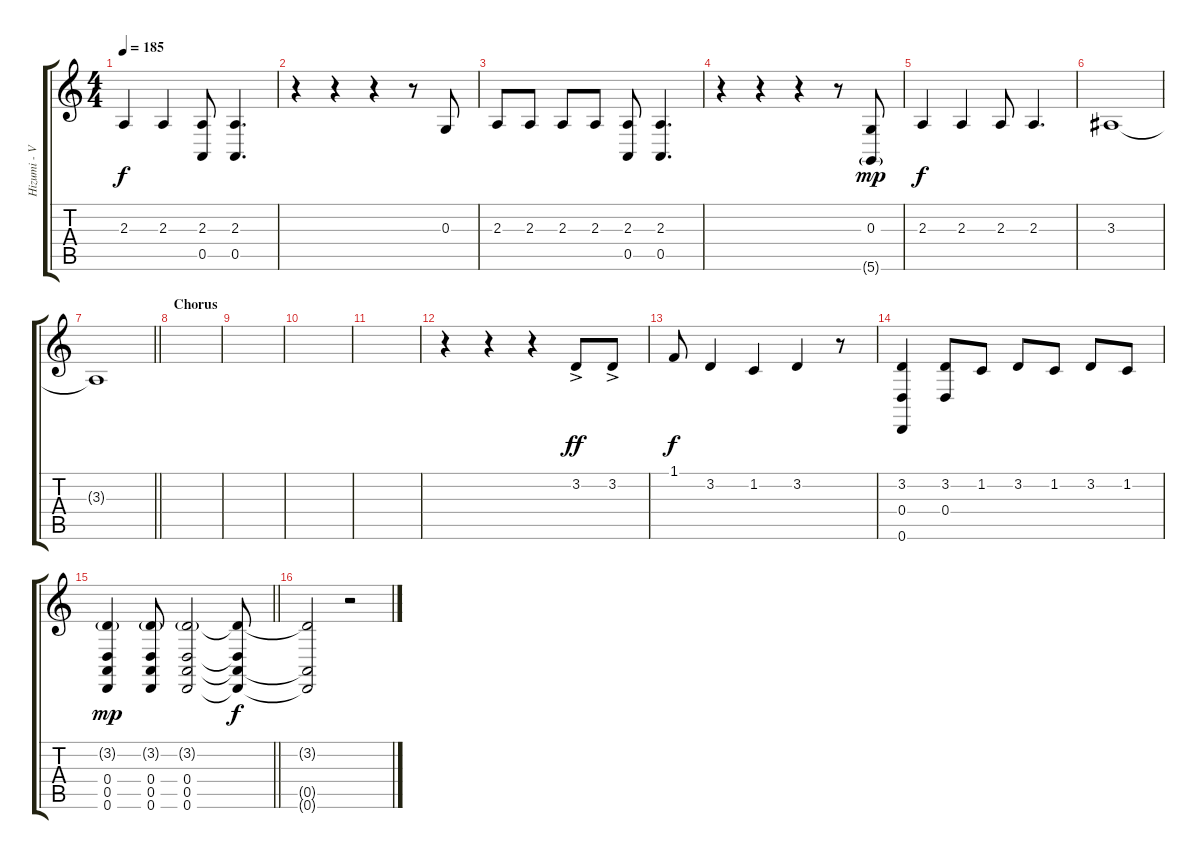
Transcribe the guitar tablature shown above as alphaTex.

\track ("Hizumi - Vocals" "Hizumi - V") {instrument lead6voice}
\staff {score tabs}
\tuning (E4 B3 G3 D3 A2 D2) {hide}
\ts (4 4)
\tempo 185
\clef g2
\ks c
2.3.4{dy f} 2.3.4 (2.3 0.5).8 (2.3 0.5).4{d} |
r.4 r.4 r.4 r.8 0.3.8 |
2.3.8 2.3.8 2.3.8 2.3.8 (2.3 0.5).8 (2.3 0.5).4{d} |
r.4 r.4 r.4 r.8 (0.3 5.6{g}).8{dy mp} |
2.3.4{dy f} 2.3.4 2.3.8 2.3.4{d} |
3.3.1 |
\barLineRight lightlight
3.3{t}.1 |
\section ("" "Chorus")
|
|
|
|
r.4 r.4 r.4 3.2{ac}.8{dy ff} 3.2{ac}.8 |
1.1.8{dy f} 3.2.4 1.2.4 3.2.4 r.8 |
(3.2 0.4 0.6).4 (3.2 0.4).8 1.2.8 3.2.8 1.2.8 3.2.8 1.2.8 |
\barLineRight lightlight
(3.2{g} 0.4 0.5 0.6).4{dy mp} (3.2{g} 0.4 0.5 0.6).8 (3.2{g} 0.4 0.5 0.6).2 (3.2{t} 0.4{t} 0.5{t} 0.6{t}).8{dy f} |
\section ("" "")
(3.2{t} 0.5{t} 0.6{t}).2 r.2
